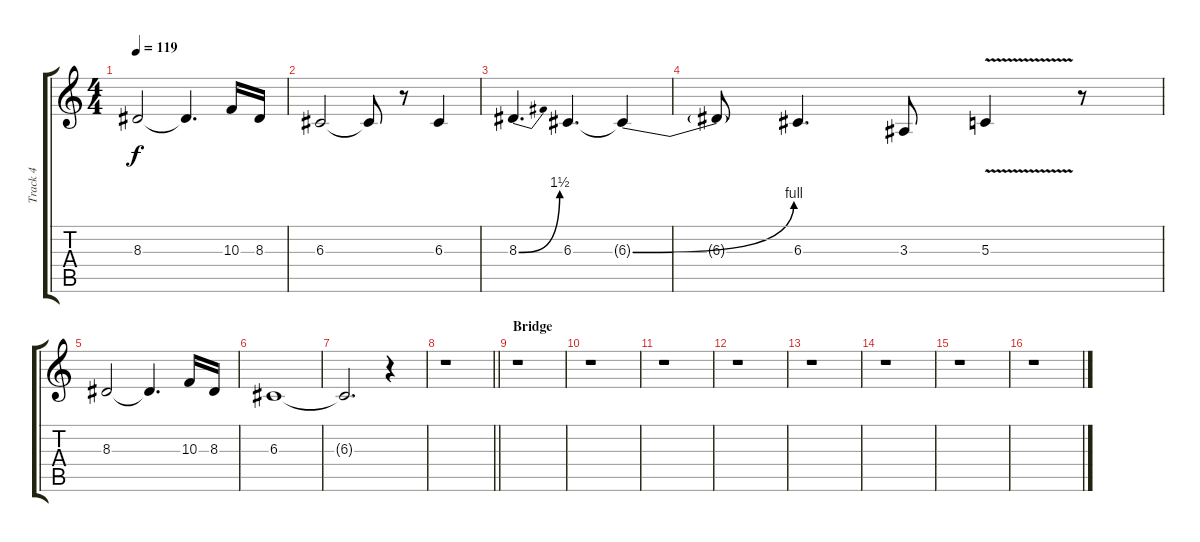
\track ("Track 4" "Track 4") {instrument oboe}
\staff {score tabs}
\tuning (E4 B3 G3 D3 A2 E2) {hide}
\ts (4 4)
\tempo 119
\clef g2
\ks c
8.3.2{dy f} 8.3{t}.4{d} 10.3.16 8.3.16 |
6.3.2 6.3{t}.8 r.8 6.3.4 |
8.3{be (bend 0 0 60 6)}.4{d} 6.3.4{d} 6.3{be (bend 0 0 60 4) t}.4 |
6.3{t}.8 6.3.4{d} 3.3.8 5.3{v}.4 r.8 |
8.3.2 8.3{t}.4{d} 10.3.16 8.3.16 |
6.3.1 |
6.3{t}.2{d} r.4 |
\barLineRight lightlight
r.1 |
\section ("" "Bridge")
r.1 |
r.1 |
r.1 |
r.1 |
r.1 |
r.1 |
r.1 |
r.1
